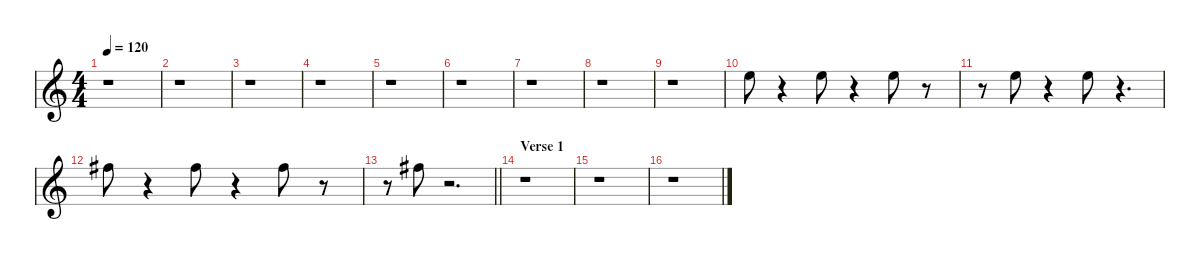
\defaultSystemsLayout 4
\hideDynamics
\bracketExtendMode nobrackets
\singleTrackTrackNamePolicy hidden
\multiTrackTrackNamePolicy hidden
\firstSystemTrackNameMode fullname
\firstSystemTrackNameOrientation horizontal
\otherSystemsTrackNameOrientation horizontal
\track ("Synthesizer 1" "pad.synth.") {instrument pad7halo}
\staff {score}
\tuning (E4 B3 G3 D3 A2 E2)
\ts (4 4)
\tempo 120
\clef g2
\ks c
r.1{dy mf beam Down} |
r.1{beam Down} |
r.1{beam Down} |
r.1{beam Down} |
r.1{beam Down} |
r.1{beam Down} |
r.1{beam Down} |
r.1{beam Down} |
r.1{beam Down} |
12.1.8{beam Down} r.4{beam Down} 12.1.8{beam Down} r.4{beam Down} 12.1.8{beam Down} r.8{beam Down} |
r.8{beam Down} 12.1.8{beam Down} r.4{beam Down} 12.1.8{beam Down} r.4{d beam Down} |
14.1{acc #}.8{beam Down} r.4{beam Down} 14.1{acc #}.8{beam Down} r.4{beam Down} 14.1{acc #}.8{beam Down} r.8{beam Down} |
\barLineRight lightlight
r.8{beam Down} 14.1{acc #}.8{beam Down} r.2{d beam Down} |
\section ("" "Verse 1")
r.1{beam Down} |
r.1{beam Down} |
r.1{beam Down}
